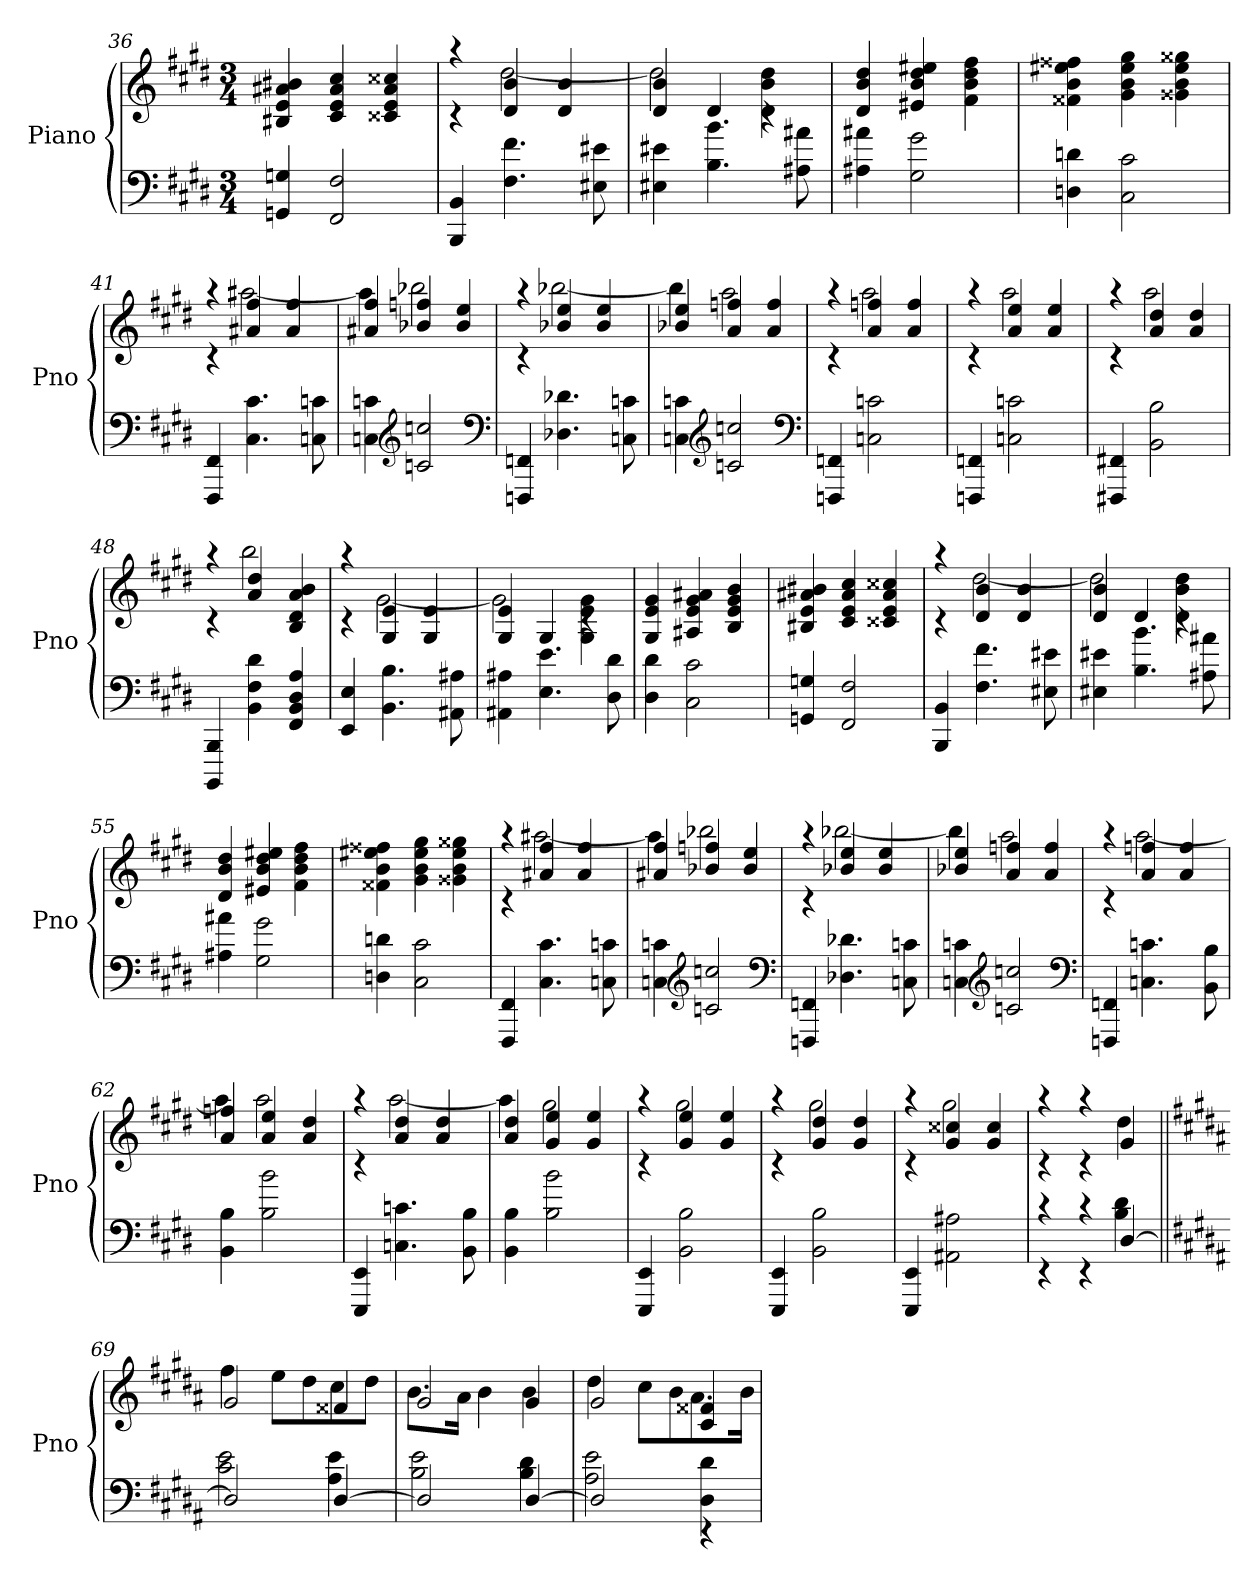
**kern	**kern
*part1	*part1
*staff2	*staff1
*I"Piano	*
*I'Pno	*
*clefF4	*clefG2
*k[f#c#g#d#]	*k[f#c#g#d#]
*M3/4	*M3/4
=36	=36
4GGn 4Gn	4B#X 4e 4a#X 4b#X
2FF# 2F#	4c# 4e 4a# 4cc#
.	4c##X 4e 4a# 4cc##X
=37	=37
*	*^
4BBB 4BB	4rc	4raa
4.F# 4.f#	4d# 4b	[2dd#
.	4d# 4b	.
8E#X 8e#X	.	.
=38	=38	=38
4E#X 4e#X	4d# 4b	2dd#]
4.B 4.b	4d#	.
.	4rc	4d# 4b 4dd#
8A#X 8a#X	.	.
*	*v	*v
=39	=39
4A#X 4a#X	4d# 4b 4dd#
2G# 2g#	4e#X 4b 4dd# 4ee#X
.	4f# 4b 4dd# 4ff#
=40	=40
4Dn 4dn	4f##X 4b 4ee#X 4ff##X
2C# 2c#	4g# 4b 4ee# 4gg#
.	4g##X 4b 4ee# 4gg##X
=41	=41
*	*^
4FFF# 4FF#	4rc	4raa
4.C# 4.c#	4a#X 4ff#	[2aa#X
.	4a# 4ff#	.
8Cn 8cn	.	.
=42	=42	=42
4Cn 4cn	4a#X 4ff#	4aa#]
*clefG2	*	*
2cn 2ccn	4b-X 4ffn	2bb-X
.	4b- 4ee	.
*clefF4	*	*
=43	=43	=43
4FFFn 4FFn	4rc	4raa
4.D-X 4.d-X	4b-X 4ee	[2bb-X
.	4b- 4ee	.
8Cn 8cn	.	.
=44	=44	=44
4Cn 4cn	4b-X 4ee	4bb-]
*clefG2	*	*
2cn 2ccn	4a 4ffn	2aa
.	4a 4ff	.
*clefF4	*	*
=45	=45	=45
4FFFn 4FFn	4rc	4raa
2Cn 2cn	4a 4ffn	2aa
.	4a 4ff	.
=46	=46	=46
4FFFn 4FFn	4rc	4raa
2Cn 2cn	4a 4ee	2aa
.	4a 4ee	.
=47	=47	=47
4FFF#X 4FF#X	4rc	4raa
2BB 2B	4a 4dd#	2aa
.	4a 4dd#	.
=48	=48	=48
4BBBB 4BBB	4rc	4raa
4BB 4F# 4d#	4a 4dd#	2bb
4FF# 4BB 4D# 4A	4B 4d# 4a 4b	.
=49	=49	=49
4EE 4E	4rc	4raa
4.BB 4.B	4G# 4e	[2g#
.	4G# 4e	.
8AA#X 8A#X	.	.
=50	=50	=50
4AA#X 4A#X	4G# 4e	2g#]
4.E 4.e	4G#	.
.	4rc	4G# 4e 4g#
8D# 8d#	.	.
*	*v	*v
=51	=51
4D# 4d#	4G# 4e 4g#
2C# 2c#	4A#X 4e 4g# 4a#X
.	4B 4e 4g# 4b
=52	=52
4GGn 4Gn	4B#X 4e 4a#X 4b#X
2FF# 2F#	4c# 4e 4a# 4cc#
.	4c##X 4e 4a# 4cc##X
=53	=53
*	*^
4BBB 4BB	4rc	4raa
4.F# 4.f#	4d# 4b	[2dd#
.	4d# 4b	.
8E#X 8e#X	.	.
=54	=54	=54
4E#X 4e#X	4d# 4b	2dd#]
4.B 4.b	4d#	.
.	4rc	4d# 4b 4dd#
8A#X 8a#X	.	.
*	*v	*v
=55	=55
4A#X 4a#X	4d# 4b 4dd#
2G# 2g#	4e#X 4b 4dd# 4ee#X
.	4f# 4b 4dd# 4ff#
=56	=56
4Dn 4dn	4f##X 4b 4ee#X 4ff##X
2C# 2c#	4g# 4b 4ee# 4gg#
.	4g##X 4b 4ee# 4gg##X
=57	=57
*	*^
4FFF# 4FF#	4rc	4raa
4.C# 4.c#	4a#X 4ff#	[2aa#X
.	4a# 4ff#	.
8Cn 8cn	.	.
=58	=58	=58
4Cn 4cn	4a#X 4ff#	4aa#]
*clefG2	*	*
2cn 2ccn	4b-X 4ffn	2bb-X
.	4b- 4ee	.
*clefF4	*	*
=59	=59	=59
4FFFn 4FFn	4rc	4raa
4.D-X 4.d-X	4b-X 4ee	[2bb-X
.	4b- 4ee	.
8Cn 8cn	.	.
=60	=60	=60
4Cn 4cn	4b-X 4ee	4bb-]
*clefG2	*	*
2cn 2ccn	4a 4ffn	2aa
.	4a 4ff	.
*clefF4	*	*
=61	=61	=61
4FFFn 4FFn	4rc	4raa
4.Cn 4.cn	4a 4ffn	[2aa
.	4a 4ff	.
8BB 8B	.	.
=62	=62	=62
4BB 4B	4a 4ffn	4aa]
2B 2b	4a 4ee	2aa
.	4a 4dd#	.
=63	=63	=63
4EEE 4EE	4rc	4raa
4.Cn 4.cn	4a 4dd#	[2aa
.	4a 4dd#	.
8BB 8B	.	.
=64	=64	=64
4BB 4B	4a 4dd#	4aa]
2B 2b	4g# 4ee	2gg#
.	4g# 4ee	.
=65	=65	=65
4EEE 4EE	4rc	4raa
2BB 2B	4g# 4ee	2gg#
.	4g# 4ee	.
=66	=66	=66
4EEE 4EE	4rc	4raa
2BB 2B	4g# 4dd#	2gg#
.	4g# 4dd#	.
=67	=67	=67
4EEE 4EE	4rc	4raa
2AA#X 2A#X	4g# 4cc##X	2gg#
.	4g# 4cc##	.
=68	=68	=68
*^	*	*
4rEE	4rc	4rc	4raa
4rEE	4rc	4rc	4raa
[4D#	4B 4d#	4g#	4dd#
=69||	=69||	=69||	=69||
*k[f#c#g#d#a#]	*	*k[f#c#g#d#a#]	*
2D#]	2c# 2e	2g#	4ff#
.	.	.	8eeL
.	.	.	8dd#
[4D#	4A# 4e	4f##X	8cc#
.	.	.	8dd#J
=70	=70	=70	=70
2D#]	2B 2e	2g#	8.bL
.	.	.	16a#Jk
.	.	.	4b
[4D#	4B 4d#	4g#	4b
=71	=71	=71	=71
2D#]	2A# 2e	2g#	4dd#
.	.	.	8cc#L
.	.	.	8b
4rEE	4D# 4d#	4c# 4f##X	8.a#
.	.	.	16bJk
*v	*v	*	*
*	*v	*v
=	=
*-	*-
